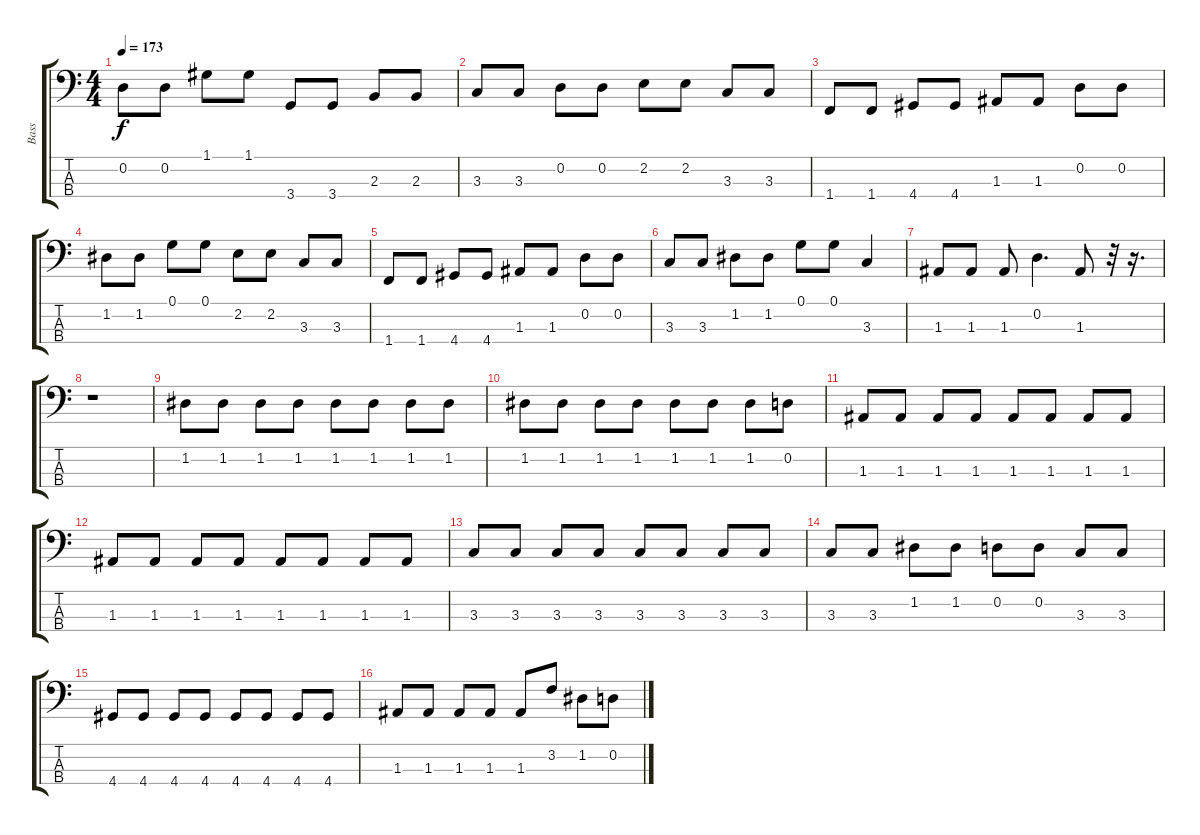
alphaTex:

\track ("Bass" "Bass") {solo instrument slapbass1}
\staff {score tabs}
\tuning (G2 D2 A1 E1) {hide}
\ts (4 4)
\tempo 173
\clef f4
\ks c
0.2.8{dy f} 0.2.8 1.1.8 1.1.8 3.4.8 3.4.8 2.3.8 2.3.8 |
3.3.8 3.3.8 0.2.8 0.2.8 2.2.8 2.2.8 3.3.8 3.3.8 |
1.4.8 1.4.8 4.4.8 4.4.8 1.3.8 1.3.8 0.2.8 0.2.8 |
1.2.8 1.2.8 0.1.8 0.1.8 2.2.8 2.2.8 3.3.8 3.3.8 |
1.4.8 1.4.8 4.4.8 4.4.8 1.3.8 1.3.8 0.2.8 0.2.8 |
3.3.8 3.3.8 1.2.8 1.2.8 0.1.8 0.1.8 3.3.4 |
1.3.8 1.3.8 1.3.8 0.2.4{d} 1.3.8 r.32 r.16{d} |
r.1 |
1.2.8 1.2.8 1.2.8 1.2.8 1.2.8 1.2.8 1.2.8 1.2.8 |
1.2.8 1.2.8 1.2.8 1.2.8 1.2.8 1.2.8 1.2.8 0.2.8 |
1.3.8 1.3.8 1.3.8 1.3.8 1.3.8 1.3.8 1.3.8 1.3.8 |
1.3.8 1.3.8 1.3.8 1.3.8 1.3.8 1.3.8 1.3.8 1.3.8 |
3.3.8 3.3.8 3.3.8 3.3.8 3.3.8 3.3.8 3.3.8 3.3.8 |
3.3.8 3.3.8 1.2.8 1.2.8 0.2.8 0.2.8 3.3.8 3.3.8 |
4.4.8 4.4.8 4.4.8 4.4.8 4.4.8 4.4.8 4.4.8 4.4.8 |
1.3.8 1.3.8 1.3.8 1.3.8 1.3.8 3.2.8 1.2.8 0.2.8
